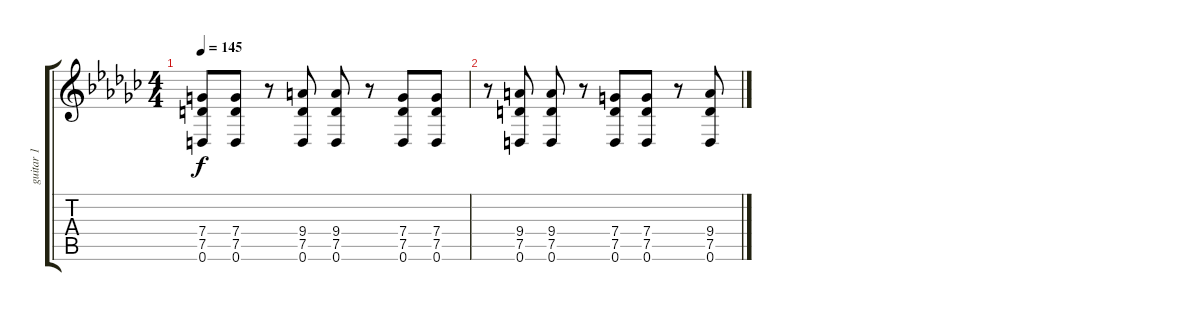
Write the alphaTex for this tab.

\track ("guitar 1" "guitar 1") {instrument distortionguitar}
\staff {score tabs}
\tuning (D4 A3 F3 C3 G2 D2) {hide}
\ts (4 4)
\tempo 145
\clef g2
\ks gb
(7.4 7.5 0.6).8{dy f} (7.4 7.5 0.6).8 r.8 (9.4 7.5 0.6).8 (9.4 7.5 0.6).8 r.8 (7.4 7.5 0.6).8 (7.4 7.5 0.6).8 |
r.8 (9.4 7.5 0.6).8 (9.4 7.5 0.6).8 r.8 (7.4 7.5 0.6).8 (7.4 7.5 0.6).8 r.8 (9.4 7.5 0.6).8
